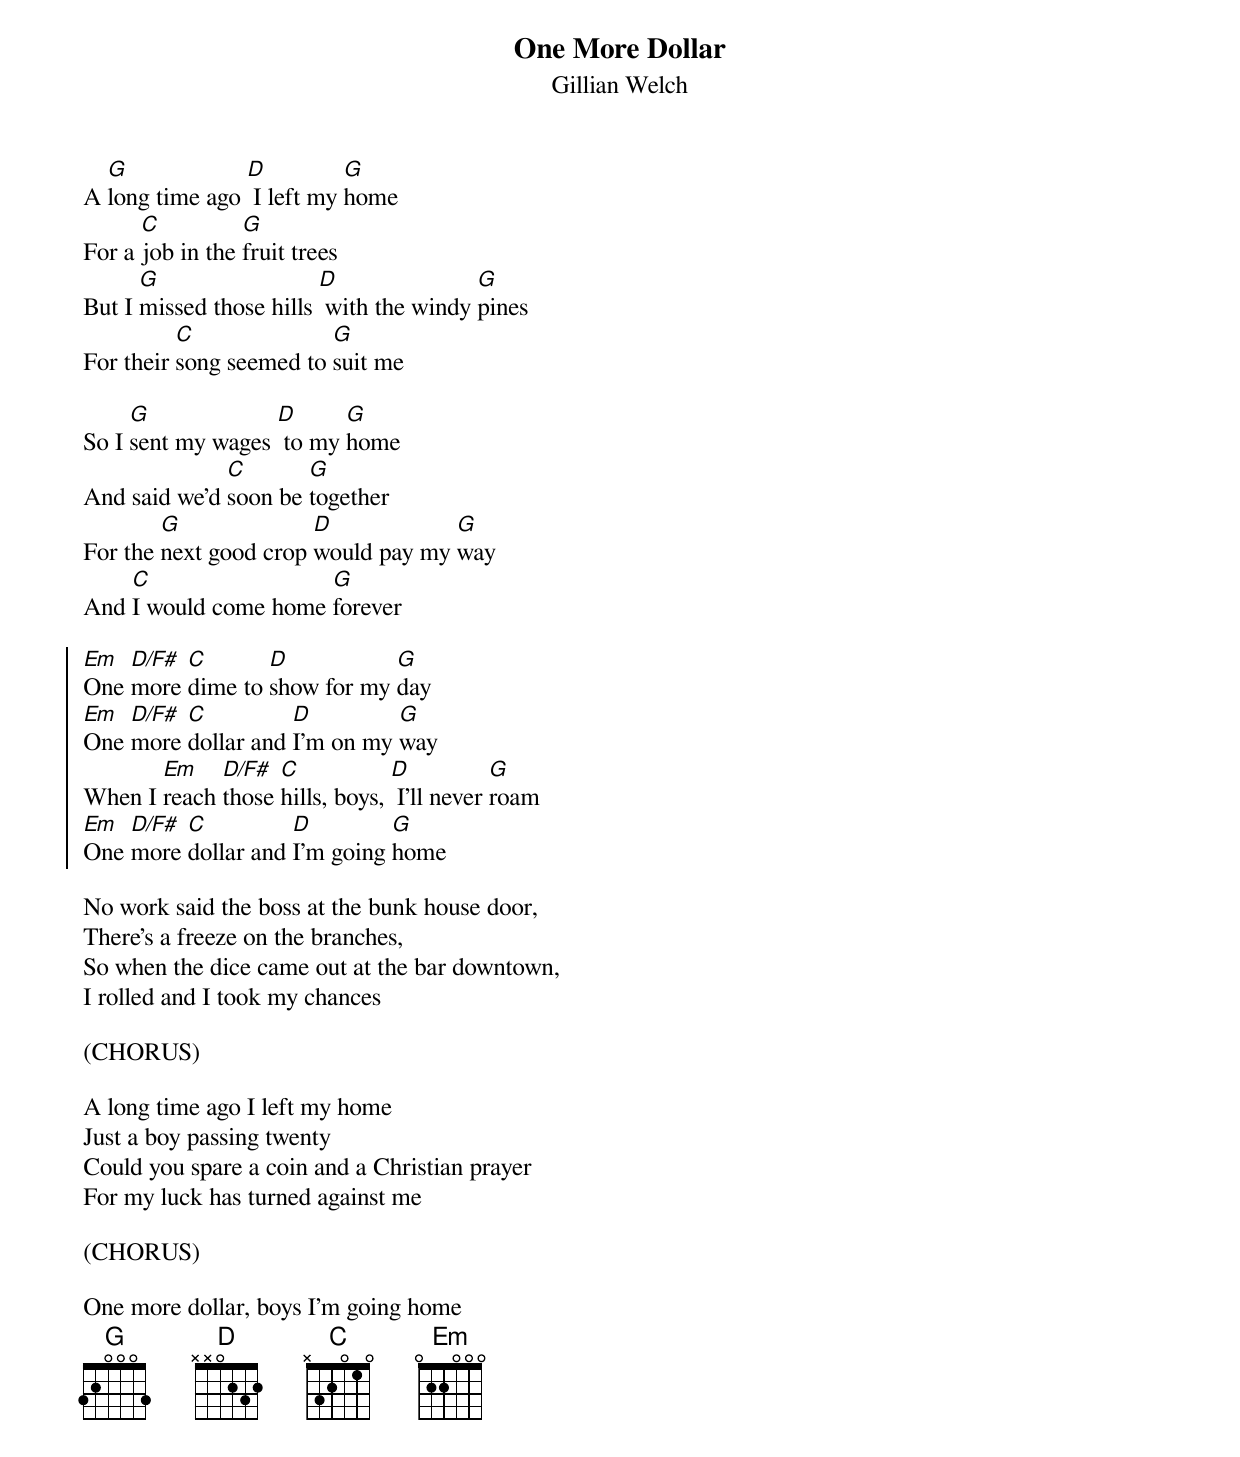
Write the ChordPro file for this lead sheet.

{title:One More Dollar}
{subtitle:Gillian Welch}

A [G]long time ago [D] I left my [G]home
For a [C]job in the [G]fruit trees
But I [G]missed those hills [D] with the windy [G]pines
For their [C]song seemed to [G]suit me

So I [G]sent my wages [D] to my [G]home
And said we'd [C]soon be [G]together
For the [G]next good crop [D]would pay my [G]way
And [C]I would come home [G]forever

{start_of_chorus}
[Em]One [D/F#]more [C]dime to [D]show for my [G]day
[Em]One [D/F#]more [C]dollar and [D]I'm on my [G]way
When I [Em]reach [D/F#]those [C]hills, boys, [D] I'll never [G]roam
[Em]One [D/F#]more [C]dollar and [D]I'm going [G]home
{end_of_chorus}

No work said the boss at the bunk house door,
There's a freeze on the branches,
So when the dice came out at the bar downtown,
I rolled and I took my chances

(CHORUS)

A long time ago I left my home
Just a boy passing twenty
Could you spare a coin and a Christian prayer
For my luck has turned against me

(CHORUS)

One more dollar, boys I'm going home
